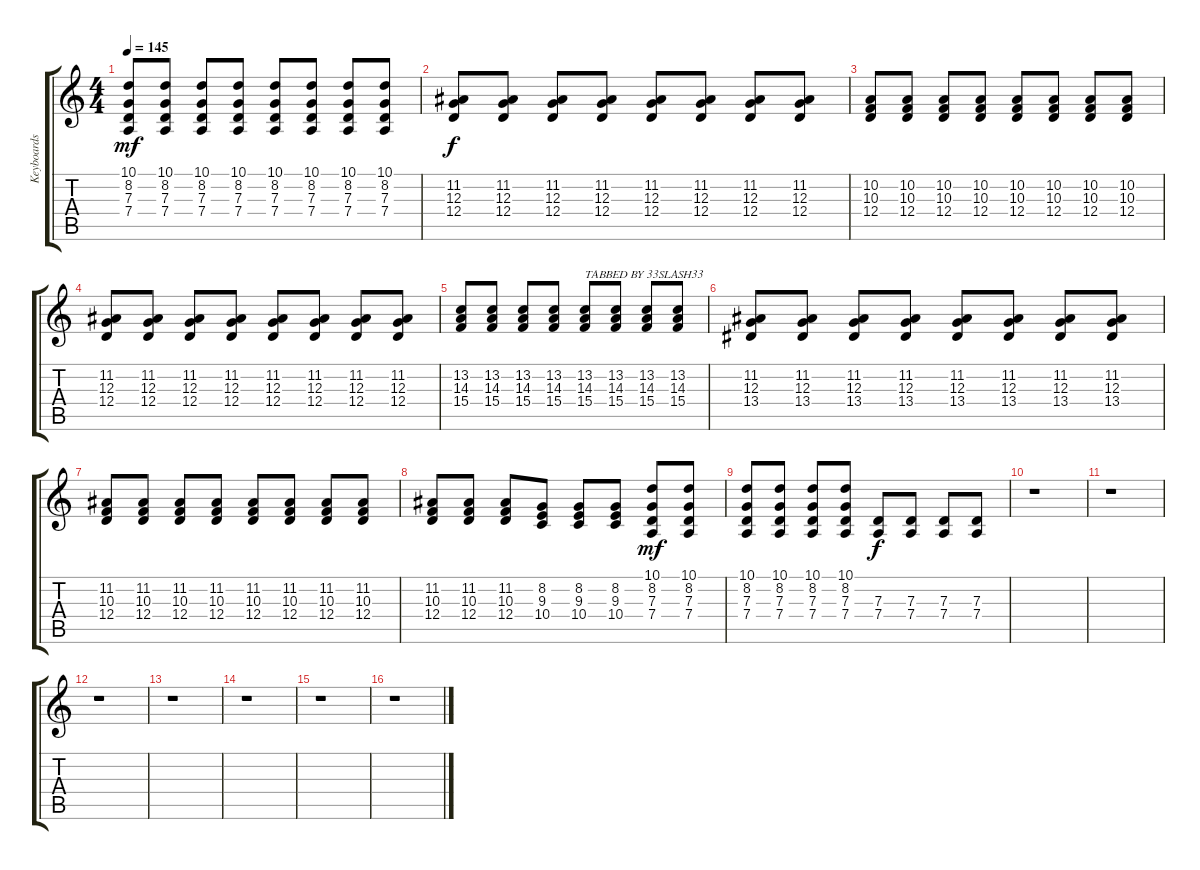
\track ("Keyboards" "Keyboards") {instrument electricpiano2}
\staff {score tabs}
\tuning (E4 B3 G3 D3 A2 E2) {hide}
\ts (4 4)
\tempo 145
\clef g2
\ks c
(10.1 8.2 7.3 7.4).8{dy mf} (10.1 8.2 7.3 7.4).8 (10.1 8.2 7.3 7.4).8 (10.1 8.2 7.3 7.4).8 (10.1 8.2 7.3 7.4).8 (10.1 8.2 7.3 7.4).8 (10.1 8.2 7.3 7.4).8 (10.1 8.2 7.3 7.4).8 |
(11.2 12.3 12.4).8{dy f} (11.2 12.3 12.4).8 (11.2 12.3 12.4).8 (11.2 12.3 12.4).8 (11.2 12.3 12.4).8 (11.2 12.3 12.4).8 (11.2 12.3 12.4).8 (11.2 12.3 12.4).8 |
(10.2 10.3 12.4).8 (10.2 10.3 12.4).8 (10.2 10.3 12.4).8 (10.2 10.3 12.4).8 (10.2 10.3 12.4).8 (10.2 10.3 12.4).8 (10.2 10.3 12.4).8 (10.2 10.3 12.4).8 |
(11.2 12.3 12.4).8 (11.2 12.3 12.4).8 (11.2 12.3 12.4).8 (11.2 12.3 12.4).8 (11.2 12.3 12.4).8 (11.2 12.3 12.4).8 (11.2 12.3 12.4).8 (11.2 12.3 12.4).8 |
(13.2 14.3 15.4).8 (13.2 14.3 15.4).8 (13.2 14.3 15.4).8 (13.2 14.3 15.4).8 (13.2 14.3 15.4).8{txt "TABBED BY 33SLASH33"} (13.2 14.3 15.4).8 (13.2 14.3 15.4).8 (13.2 14.3 15.4).8 |
(11.2 12.3 13.4).8 (11.2 12.3 13.4).8 (11.2 12.3 13.4).8 (11.2 12.3 13.4).8 (11.2 12.3 13.4).8 (11.2 12.3 13.4).8 (11.2 12.3 13.4).8 (11.2 12.3 13.4).8 |
(11.2 10.3 12.4).8 (11.2 10.3 12.4).8 (11.2 10.3 12.4).8 (11.2 10.3 12.4).8 (11.2 10.3 12.4).8 (11.2 10.3 12.4).8 (11.2 10.3 12.4).8 (11.2 10.3 12.4).8 |
(11.2 10.3 12.4).8 (11.2 10.3 12.4).8 (11.2 10.3 12.4).8 (8.2 9.3 10.4).8 (8.2 9.3 10.4).8 (8.2 9.3 10.4).8 (10.1 8.2 7.3 7.4).8{dy mf} (10.1 8.2 7.3 7.4).8 |
(10.1 8.2 7.3 7.4).8 (10.1 8.2 7.3 7.4).8 (10.1 8.2 7.3 7.4).8 (10.1 8.2 7.3 7.4).8 (7.3 7.4).8{dy f} (7.3 7.4).8 (7.3 7.4).8 (7.3 7.4).8 |
r.1 |
r.1 |
r.1 |
r.1 |
r.1 |
r.1 |
r.1
